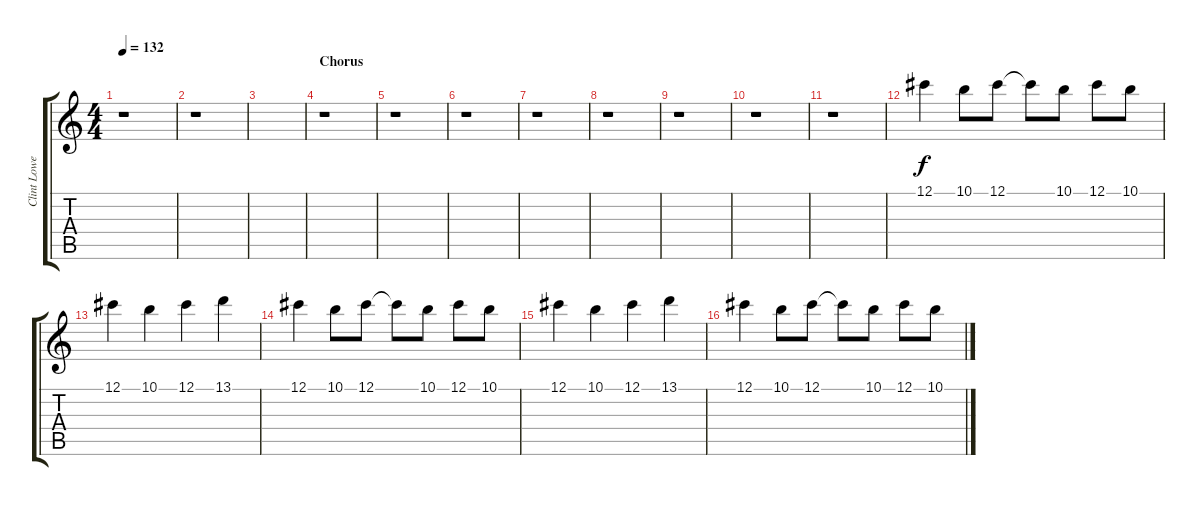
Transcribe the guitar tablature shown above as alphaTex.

\track ("Clint Lowery Lead" "Clint Lowe") {instrument distortionguitar}
\staff {score tabs}
\tuning (Db4 Ab3 E3 B2 Gb2 B1) {hide}
\ts (4 4)
\tempo 132
\clef g2
\ks c
r.1{dy f} |
r.1 |
|
\section ("" "Chorus")
r.1 |
r.1 |
r.1 |
r.1 |
r.1 |
r.1 |
r.1 |
r.1 |
12.1.4 10.1.8 12.1.8 12.1{t}.8 10.1.8 12.1.8 10.1.8 |
12.1.4 10.1.4 12.1.4 13.1.4 |
12.1.4 10.1.8 12.1.8 12.1{t}.8 10.1.8 12.1.8 10.1.8 |
12.1.4 10.1.4 12.1.4 13.1.4 |
12.1.4 10.1.8 12.1.8 12.1{t}.8 10.1.8 12.1.8 10.1.8
